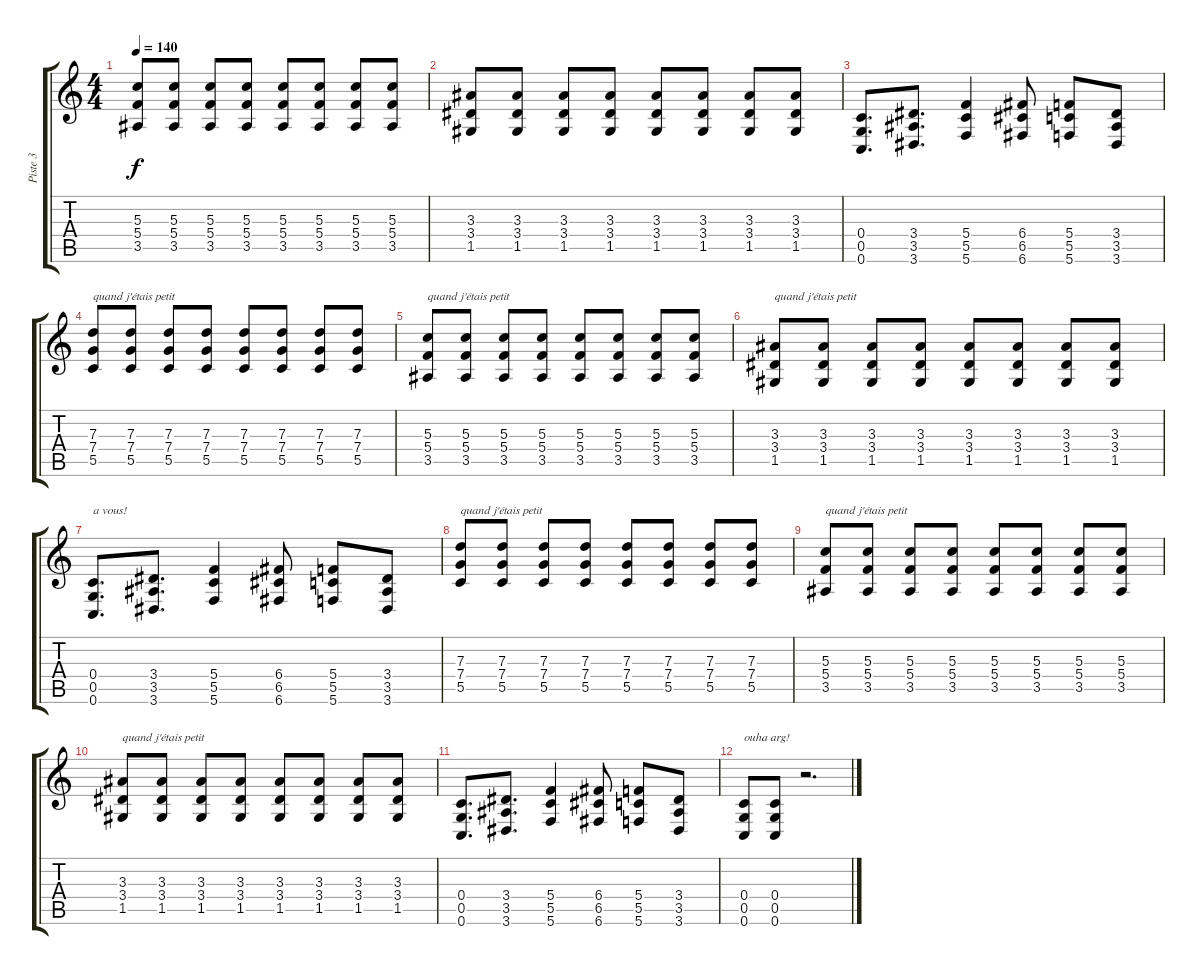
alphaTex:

\track ("Piste 3" "Piste 3") {instrument distortionguitar}
\staff {score tabs}
\tuning (E4 C4 G3 C3 G2 C2) {hide}
\ts (4 4)
\tempo 140
\clef g2
\ks c
(5.3 5.4 3.5).8{dy f} (5.3 5.4 3.5).8 (5.3 5.4 3.5).8 (5.3 5.4 3.5).8 (5.3 5.4 3.5).8 (5.3 5.4 3.5).8 (5.3 5.4 3.5).8 (5.3 5.4 3.5).8 |
(3.3 3.4 1.5).8 (3.3 3.4 1.5).8 (3.3 3.4 1.5).8 (3.3 3.4 1.5).8 (3.3 3.4 1.5).8 (3.3 3.4 1.5).8 (3.3 3.4 1.5).8 (3.3 3.4 1.5).8 |
(0.4 0.5 0.6).8{d} (3.4 3.5 3.6).8{d} (5.4 5.5 5.6).4 (6.4 6.5 6.6).8 (5.4 5.5 5.6).8 (3.4 3.5 3.6).8 |
(7.3 7.4 5.5).8{txt "quand j'étais petit"} (7.3 7.4 5.5).8 (7.3 7.4 5.5).8 (7.3 7.4 5.5).8 (7.3 7.4 5.5).8 (7.3 7.4 5.5).8 (7.3 7.4 5.5).8 (7.3 7.4 5.5).8 |
(5.3 5.4 3.5).8{txt "quand j'étais petit"} (5.3 5.4 3.5).8 (5.3 5.4 3.5).8 (5.3 5.4 3.5).8 (5.3 5.4 3.5).8 (5.3 5.4 3.5).8 (5.3 5.4 3.5).8 (5.3 5.4 3.5).8 |
(3.3 3.4 1.5).8{txt "quand j'étais petit"} (3.3 3.4 1.5).8 (3.3 3.4 1.5).8 (3.3 3.4 1.5).8 (3.3 3.4 1.5).8 (3.3 3.4 1.5).8 (3.3 3.4 1.5).8 (3.3 3.4 1.5).8 |
(0.4 0.5 0.6).8{d txt "a vous!"} (3.4 3.5 3.6).8{d} (5.4 5.5 5.6).4 (6.4 6.5 6.6).8 (5.4 5.5 5.6).8 (3.4 3.5 3.6).8 |
(7.3 7.4 5.5).8{txt "quand j'étais petit"} (7.3 7.4 5.5).8 (7.3 7.4 5.5).8 (7.3 7.4 5.5).8 (7.3 7.4 5.5).8 (7.3 7.4 5.5).8 (7.3 7.4 5.5).8 (7.3 7.4 5.5).8 |
(5.3 5.4 3.5).8{txt "quand j'étais petit"} (5.3 5.4 3.5).8 (5.3 5.4 3.5).8 (5.3 5.4 3.5).8 (5.3 5.4 3.5).8 (5.3 5.4 3.5).8 (5.3 5.4 3.5).8 (5.3 5.4 3.5).8 |
(3.3 3.4 1.5).8{txt "quand j'étais petit"} (3.3 3.4 1.5).8 (3.3 3.4 1.5).8 (3.3 3.4 1.5).8 (3.3 3.4 1.5).8 (3.3 3.4 1.5).8 (3.3 3.4 1.5).8 (3.3 3.4 1.5).8 |
(0.4 0.5 0.6).8{d} (3.4 3.5 3.6).8{d} (5.4 5.5 5.6).4 (6.4 6.5 6.6).8 (5.4 5.5 5.6).8 (3.4 3.5 3.6).8 |
(0.4 0.5 0.6).8{txt "ouha arg!"} (0.4 0.5 0.6).8 r.2{d}
